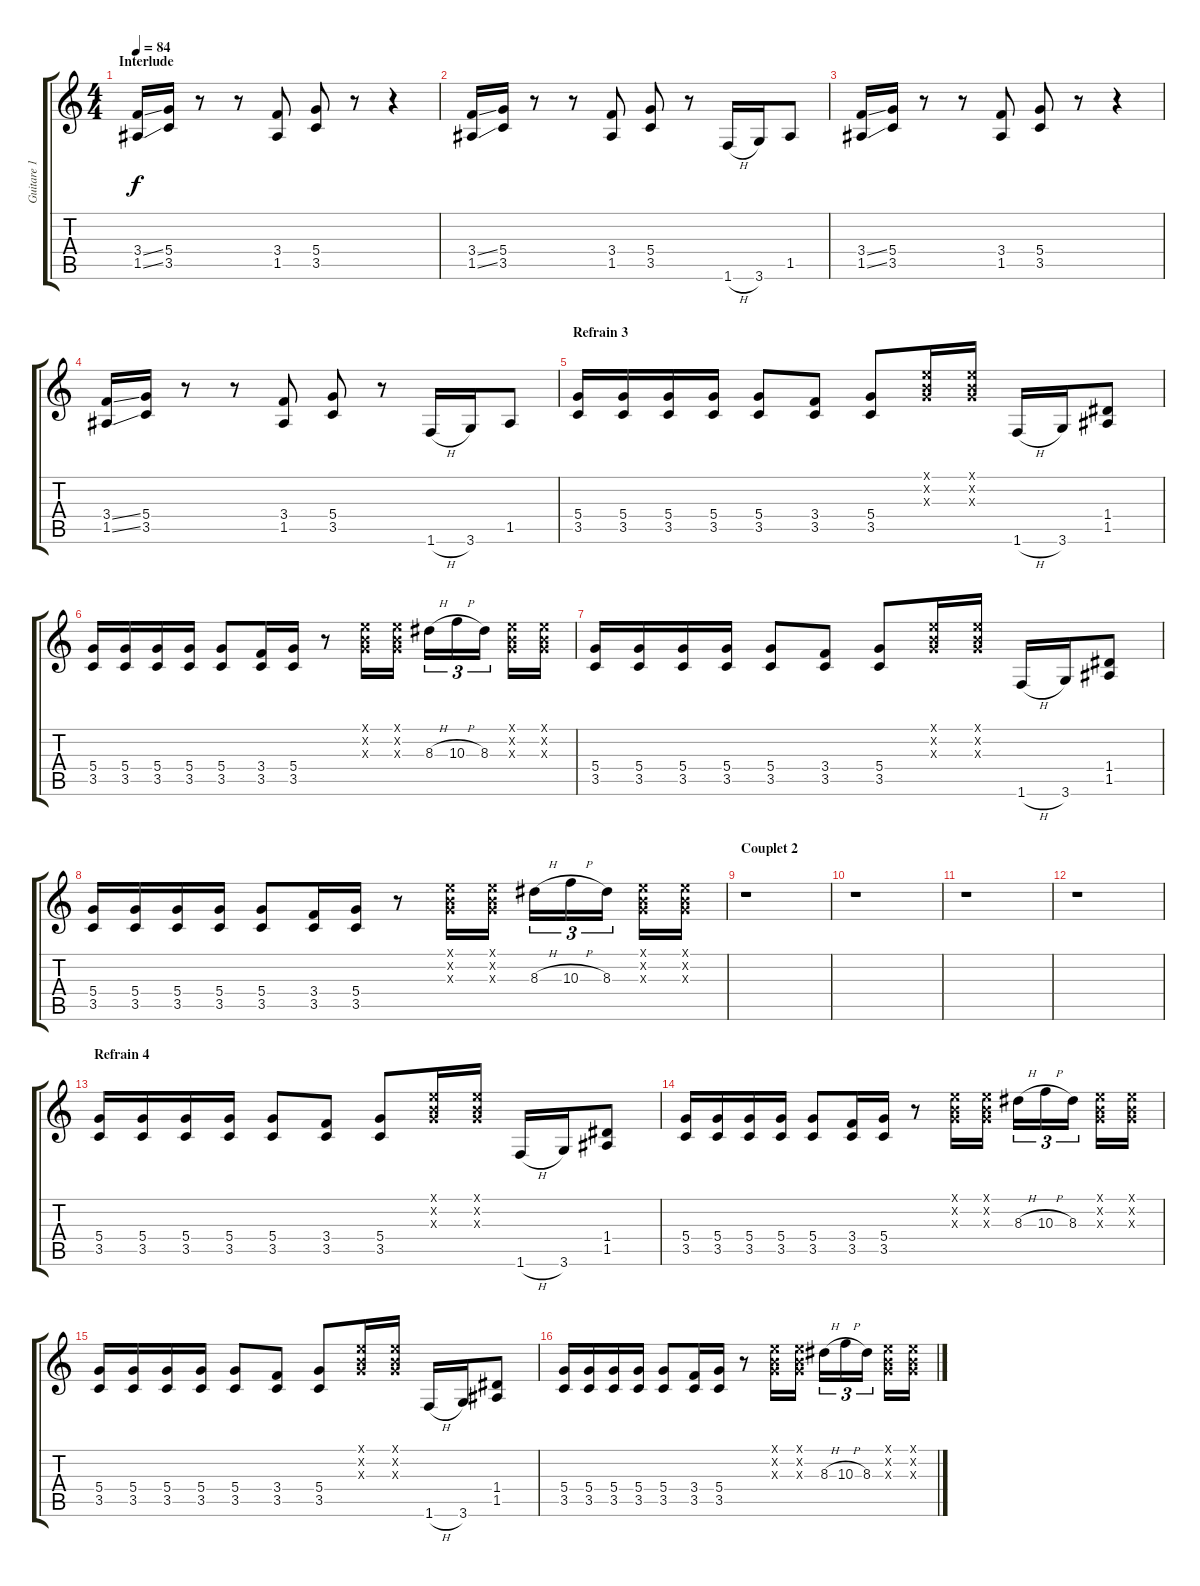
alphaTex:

\track ("Guitare 1" "Guitare 1") {instrument distortionguitar}
\staff {score tabs}
\tuning (E4 B3 G3 D3 A2 E2) {hide}
\ts (4 4)
\section ("" "Interlude")
\tempo 84
\clef g2
\ks c
(3.4{ss} 1.5{ss}).16{dy f} (5.4 3.5).16 r.8 r.8 (3.4 1.5).8 (5.4 3.5).8 r.8 r.4 |
(3.4{ss} 1.5{ss}).16 (5.4 3.5).16 r.8 r.8 (3.4 1.5).8 (5.4 3.5).8 r.8 1.6{h}.16 3.6.16 1.5.8 |
(3.4{ss} 1.5{ss}).16 (5.4 3.5).16 r.8 r.8 (3.4 1.5).8 (5.4 3.5).8 r.8 r.4 |
(3.4{ss} 1.5{ss}).16 (5.4 3.5).16 r.8 r.8 (3.4 1.5).8 (5.4 3.5).8 r.8 1.6{h}.16 3.6.16 1.5.8 |
\section ("" "Refrain 3")
(5.4 3.5).16 (5.4 3.5).16 (5.4 3.5).16 (5.4 3.5).16 (5.4 3.5).8 (3.4 3.5).8 (5.4 3.5).8 (0.1{x} 0.2{x} 0.3{x}).16 (0.1{x} 0.2{x} 0.3{x}).16 1.6{h}.16 3.6.16 (1.4 1.5).8 |
(5.4 3.5).16 (5.4 3.5).16 (5.4 3.5).16 (5.4 3.5).16 (5.4 3.5).8 (3.4 3.5).16 (5.4 3.5).16 r.8 (0.1{x} 0.2{x} 0.3{x}).16 (0.1{x} 0.2{x} 0.3{x}).16 8.3{h}.16{tu (3 2)} 10.3{h}.16{tu (3 2)} 8.3.16{tu (3 2)} (0.1{x} 0.2{x} 0.3{x}).16 (0.1{x} 0.2{x} 0.3{x}).16 |
(5.4 3.5).16 (5.4 3.5).16 (5.4 3.5).16 (5.4 3.5).16 (5.4 3.5).8 (3.4 3.5).8 (5.4 3.5).8 (0.1{x} 0.2{x} 0.3{x}).16 (0.1{x} 0.2{x} 0.3{x}).16 1.6{h}.16 3.6.16 (1.4 1.5).8 |
(5.4 3.5).16 (5.4 3.5).16 (5.4 3.5).16 (5.4 3.5).16 (5.4 3.5).8 (3.4 3.5).16 (5.4 3.5).16 r.8 (0.1{x} 0.2{x} 0.3{x}).16 (0.1{x} 0.2{x} 0.3{x}).16 8.3{h}.16{tu (3 2)} 10.3{h}.16{tu (3 2)} 8.3.16{tu (3 2)} (0.1{x} 0.2{x} 0.3{x}).16 (0.1{x} 0.2{x} 0.3{x}).16 |
\section ("" "Couplet 2")
r.1 |
r.1 |
r.1 |
r.1 |
\section ("" "Refrain 4")
(5.4 3.5).16 (5.4 3.5).16 (5.4 3.5).16 (5.4 3.5).16 (5.4 3.5).8 (3.4 3.5).8 (5.4 3.5).8 (0.1{x} 0.2{x} 0.3{x}).16 (0.1{x} 0.2{x} 0.3{x}).16 1.6{h}.16 3.6.16 (1.4 1.5).8 |
(5.4 3.5).16 (5.4 3.5).16 (5.4 3.5).16 (5.4 3.5).16 (5.4 3.5).8 (3.4 3.5).16 (5.4 3.5).16 r.8 (0.1{x} 0.2{x} 0.3{x}).16 (0.1{x} 0.2{x} 0.3{x}).16 8.3{h}.16{tu (3 2)} 10.3{h}.16{tu (3 2)} 8.3.16{tu (3 2)} (0.1{x} 0.2{x} 0.3{x}).16 (0.1{x} 0.2{x} 0.3{x}).16 |
(5.4 3.5).16 (5.4 3.5).16 (5.4 3.5).16 (5.4 3.5).16 (5.4 3.5).8 (3.4 3.5).8 (5.4 3.5).8 (0.1{x} 0.2{x} 0.3{x}).16 (0.1{x} 0.2{x} 0.3{x}).16 1.6{h}.16 3.6.16 (1.4 1.5).8 |
(5.4 3.5).16 (5.4 3.5).16 (5.4 3.5).16 (5.4 3.5).16 (5.4 3.5).8 (3.4 3.5).16 (5.4 3.5).16 r.8 (0.1{x} 0.2{x} 0.3{x}).16 (0.1{x} 0.2{x} 0.3{x}).16 8.3{h}.16{tu (3 2)} 10.3{h}.16{tu (3 2)} 8.3.16{tu (3 2)} (0.1{x} 0.2{x} 0.3{x}).16 (0.1{x} 0.2{x} 0.3{x}).16
